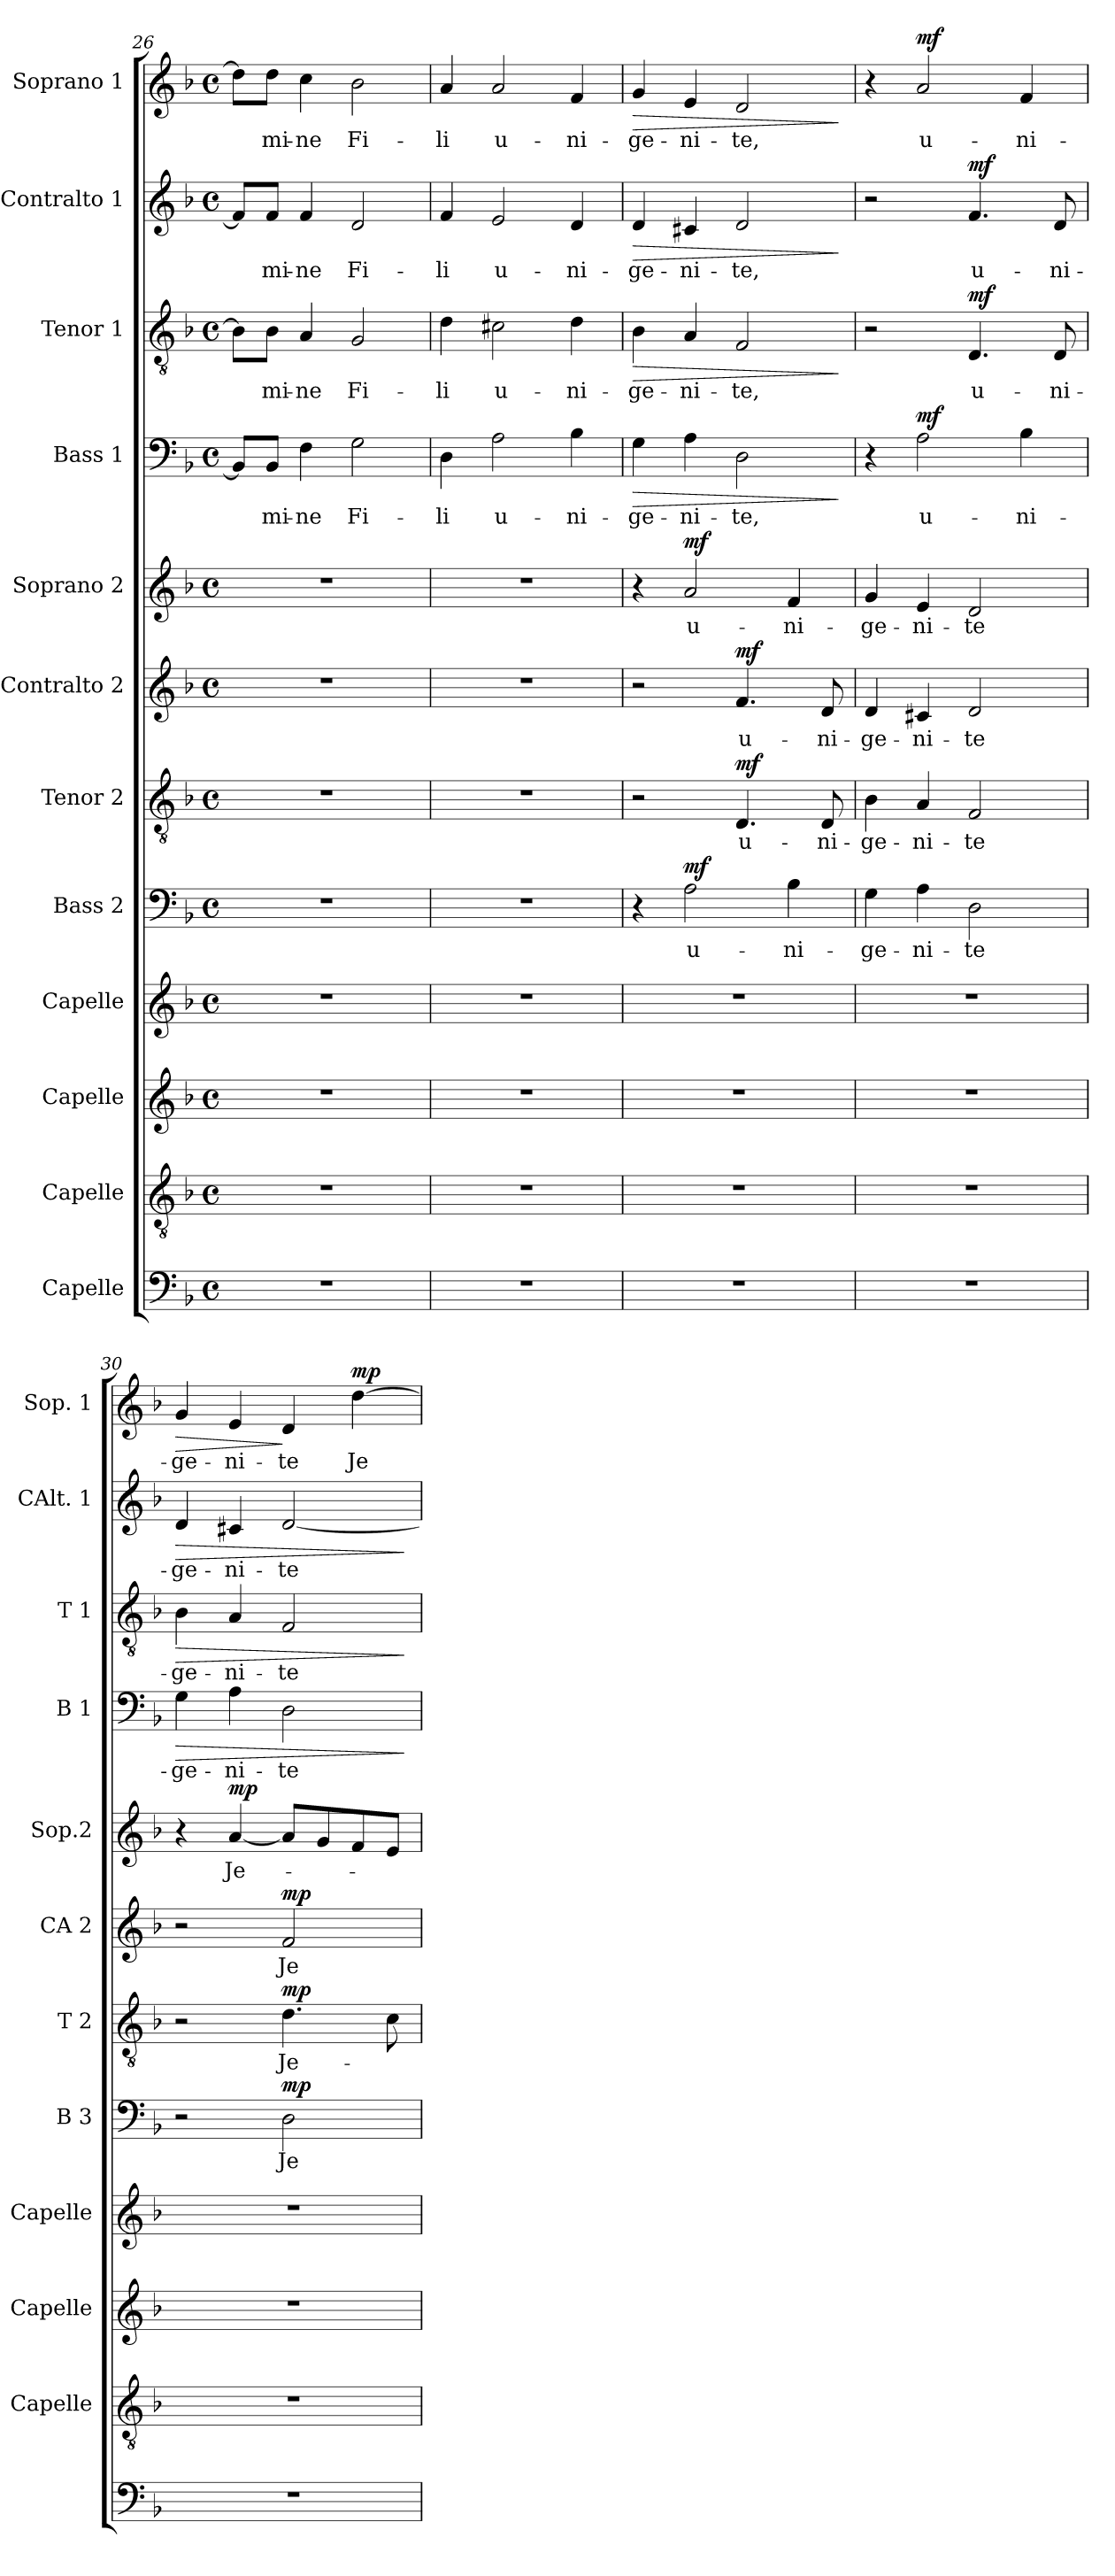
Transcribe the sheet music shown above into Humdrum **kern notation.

**kern	**kern	**kern	**kern	**kern	**text	**dynam	**kern	**text	**dynam	**kern	**text	**dynam	**kern	**text	**dynam	**kern	**text	**dynam	**kern	**text	**dynam	**kern	**text	**dynam	**kern	**text	**dynam
*part12	*part11	*part10	*part9	*part8	*part8	*part8	*part7	*part7	*part7	*part6	*part6	*part6	*part5	*part5	*part5	*part4	*part4	*part4	*part3	*part3	*part3	*part2	*part2	*part2	*part1	*part1	*part1
*staff12	*staff11	*staff10	*staff9	*staff8	*staff8	*staff8	*staff7	*staff7	*staff7	*staff6	*staff6	*staff6	*staff5	*staff5	*staff5	*staff4	*staff4	*staff4	*staff3	*staff3	*staff3	*staff2	*staff2	*staff2	*staff1	*staff1	*staff1
*I"Capelle	*I"Capelle	*I"Capelle	*I"Capelle	*I"Bass 2	*	*	*I"Tenor 2	*	*	*I"Contralto 2	*	*	*I"Soprano 2	*	*	*I"Bass 1	*	*	*I"Tenor 1	*	*	*I"Contralto 1	*	*	*I"Soprano 1	*	*
*	*I'Capelle	*I'Capelle	*I'Capelle	*I'B 3	*	*	*I'T 2	*	*	*I'CA 2	*	*	*I'Sop.2	*	*	*I'B 1	*	*	*I'T 1	*	*	*I'CAlt. 1	*	*	*I'Sop. 1	*	*
*clefF4	*clefGv2	*clefG2	*clefG2	*clefF4	*	*	*clefGv2	*	*	*clefG2	*	*	*clefG2	*	*	*clefF4	*	*	*clefGv2	*	*	*clefG2	*	*	*clefG2	*	*
*k[b-]	*k[b-]	*k[b-]	*k[b-]	*k[b-]	*	*	*k[b-]	*	*	*k[b-]	*	*	*k[b-]	*	*	*k[b-]	*	*	*k[b-]	*	*	*k[b-]	*	*	*k[b-]	*	*
*F:	*F:	*F:	*F:	*F:	*	*	*F:	*	*	*F:	*	*	*F:	*	*	*F:	*	*	*F:	*	*	*F:	*	*	*F:	*	*
*M4/4	*M4/4	*M4/4	*M4/4	*M4/4	*	*	*M4/4	*	*	*M4/4	*	*	*M4/4	*	*	*M4/4	*	*	*M4/4	*	*	*M4/4	*	*	*M4/4	*	*
*met(c)	*met(c)	*met(c)	*met(c)	*met(c)	*	*	*met(c)	*	*	*met(c)	*	*	*met(c)	*	*	*met(c)	*	*	*met(c)	*	*	*met(c)	*	*	*met(c)	*	*
=26	=26	=26	=26	=26	=26	=26	=26	=26	=26	=26	=26	=26	=26	=26	=26	=26	=26	=26	=26	=26	=26	=26	=26	=26	=26	=26	=26
1r	1r	1r	1r	1r	.	.	1r	.	.	1r	.	.	1r	.	.	8BB-/L]	.	.	8B-\L]	.	.	8f/L]	.	.	8dd\L]	.	.
.	.	.	.	.	.	.	.	.	.	.	.	.	.	.	.	8BB-/J	-mi-	.	8B-\J	-mi-	.	8f/J	-mi-	.	8dd\J	-mi-	.
.	.	.	.	.	.	.	.	.	.	.	.	.	.	.	.	4F\	-ne	.	4A/	-ne	.	4f/	-ne	.	4cc\	-ne	.
.	.	.	.	.	.	.	.	.	.	.	.	.	.	.	.	2G\	Fi-	.	2G/	Fi-	.	2d/	Fi-	.	2b-\	Fi-	.
=27	=27	=27	=27	=27	=27	=27	=27	=27	=27	=27	=27	=27	=27	=27	=27	=27	=27	=27	=27	=27	=27	=27	=27	=27	=27	=27	=27
1r	1r	1r	1r	1r	.	.	1r	.	.	1r	.	.	1r	.	.	4D\	-li	.	4d\	-li	.	4f/	-li	.	4a/	-li	.
.	.	.	.	.	.	.	.	.	.	.	.	.	.	.	.	2A\	u-	.	2c#X\	u-	.	2e/	u-	.	2a/	u-	.
.	.	.	.	.	.	.	.	.	.	.	.	.	.	.	.	4B-\	-ni-	.	4d\	-ni-	.	4d/	-ni-	.	4f/	-ni-	.
=28	=28	=28	=28	=28	=28	=28	=28	=28	=28	=28	=28	=28	=28	=28	=28	=28	=28	=28	=28	=28	=28	=28	=28	=28	=28	=28	=28
!	!	!	!	!	!	!	!	!	!	!	!	!	!	!	!	!	!	!LO:HP:b	!	!	!LO:HP:b	!	!	!LO:HP:b	!	!	!LO:HP:b
1r	1r	1r	1r	4r	.	.	2r	.	.	2r	.	.	4r	.	.	4G\	-ge-	>	4B-\	-ge-	>	4d/	-ge-	>	4g/	-ge-	>
!	!	!	!	!	!	!LO:DY:a	!	!	!	!	!	!	!	!	!LO:DY:a	!	!	!	!	!	!	!	!	!	!	!	!
.	.	.	.	2A\	u-	mf	.	.	.	.	.	.	2a/	u-	mf	4A\	-ni-	.	4A/	-ni-	.	4c#X/	-ni-	.	4e/	-ni-	.
!	!	!	!	!	!	!	!	!	!LO:DY:a	!	!	!LO:DY:a	!	!	!	!	!	!	!	!	!	!	!	!	!	!	!
.	.	.	.	.	.	.	4.D/	u-	mf	4.f/	u-	mf	.	.	.	2D\	-te,	.	2F/	-te,	.	2d/	-te,	.	2d/	-te,	.
.	.	.	.	4B-\	-ni-	.	.	.	.	.	.	.	4f/	-ni-	.	.	.	.	.	.	.	.	.	.	.	.	.
.	.	.	.	.	.	.	8D/	-ni-	.	8d/	-ni-	.	.	.	.	.	.	.	.	.	.	.	.	.	.	.	.
.	.	.	.	.	.	.	.	.	.	.	.	.	.	.	.	.	.	]	.	.	]	.	.	]	.	.	]
=29	=29	=29	=29	=29	=29	=29	=29	=29	=29	=29	=29	=29	=29	=29	=29	=29	=29	=29	=29	=29	=29	=29	=29	=29	=29	=29	=29
1r	1r	1r	1r	4G\	-ge-	.	4B-\	-ge-	.	4d/	-ge-	.	4g/	-ge-	.	4r	.	.	2r	.	.	2r	.	.	4r	.	.
!	!	!	!	!	!	!	!	!	!	!	!	!	!	!	!	!	!	!LO:DY:a	!	!	!	!	!	!	!	!	!LO:DY:a
.	.	.	.	4A\	-ni-	.	4A/	-ni-	.	4c#X/	-ni-	.	4e/	-ni-	.	2A\	u-	mf	.	.	.	.	.	.	2a/	u-	mf
!	!	!	!	!	!	!	!	!	!	!	!	!	!	!	!	!	!	!	!	!	!LO:DY:a	!	!	!LO:DY:a	!	!	!
.	.	.	.	2D\	-te	.	2F/	-te	.	2d/	-te	.	2d/	-te	.	.	.	.	4.D/	u-	mf	4.f/	u-	mf	.	.	.
.	.	.	.	.	.	.	.	.	.	.	.	.	.	.	.	4B-\	-ni-	.	.	.	.	.	.	.	4f/	-ni-	.
.	.	.	.	.	.	.	.	.	.	.	.	.	.	.	.	.	.	.	8D/	-ni-	.	8d/	-ni-	.	.	.	.
!!LO:PB:g=z
=30	=30	=30	=30	=30	=30	=30	=30	=30	=30	=30	=30	=30	=30	=30	=30	=30	=30	=30	=30	=30	=30	=30	=30	=30	=30	=30	=30
!	!	!	!	!	!	!	!	!	!	!	!	!	!	!	!	!	!	!LO:HP:b	!	!	!LO:HP:b	!	!	!LO:HP:b	!	!	!LO:HP:b
1r	1r	1r	1r	2r	.	.	2r	.	.	2r	.	.	4r	.	.	4G\	-ge-	>	4B-\	-ge-	>	4d/	-ge-	>	4g/	-ge-	>
!	!	!	!	!	!	!	!	!	!	!	!	!	!	!	!LO:DY:a	!	!	!	!	!	!	!	!	!	!	!	!
.	.	.	.	.	.	.	.	.	.	.	.	.	[4a/	Je-	mp	4A\	-ni-	.	4A/	-ni-	.	4c#X/	-ni-	.	4e/	-ni-	.
!	!	!	!	!	!	!LO:DY:a	!	!	!LO:DY:a	!	!	!LO:DY:a	!	!	!	!	!	!	!	!	!	!	!	!	!	!	!
.	.	.	.	2D\	Je-	mp	4.d\	Je-	mp	2f/	Je-	mp	8a/L]	.	.	2D\	-te	.	2F/	-te	.	[2d/	-te	.	4d/	-te	]
.	.	.	.	.	.	.	.	.	.	.	.	.	8g/	.	.	.	.	.	.	.	.	.	.	.	.	.	.
!	!	!	!	!	!	!	!	!	!	!	!	!	!	!	!	!	!	!	!	!	!	!	!	!	!	!	!LO:DY:a
.	.	.	.	.	.	.	.	.	.	.	.	.	8f/	.	.	.	.	.	.	.	.	.	.	.	[4dd\	Je-	mp
.	.	.	.	.	.	.	8c\	.	.	.	.	.	8e/J	.	.	.	.	.	.	.	.	.	.	.	.	.	.
.	.	.	.	.	.	.	.	.	.	.	.	.	.	.	.	.	.	]	.	.	]	.	.	]	.	.	.
=	=	=	=	=	=	=	=	=	=	=	=	=	=	=	=	=	=	=	=	=	=	=	=	=	=	=	=
*-	*-	*-	*-	*-	*-	*-	*-	*-	*-	*-	*-	*-	*-	*-	*-	*-	*-	*-	*-	*-	*-	*-	*-	*-	*-	*-	*-
